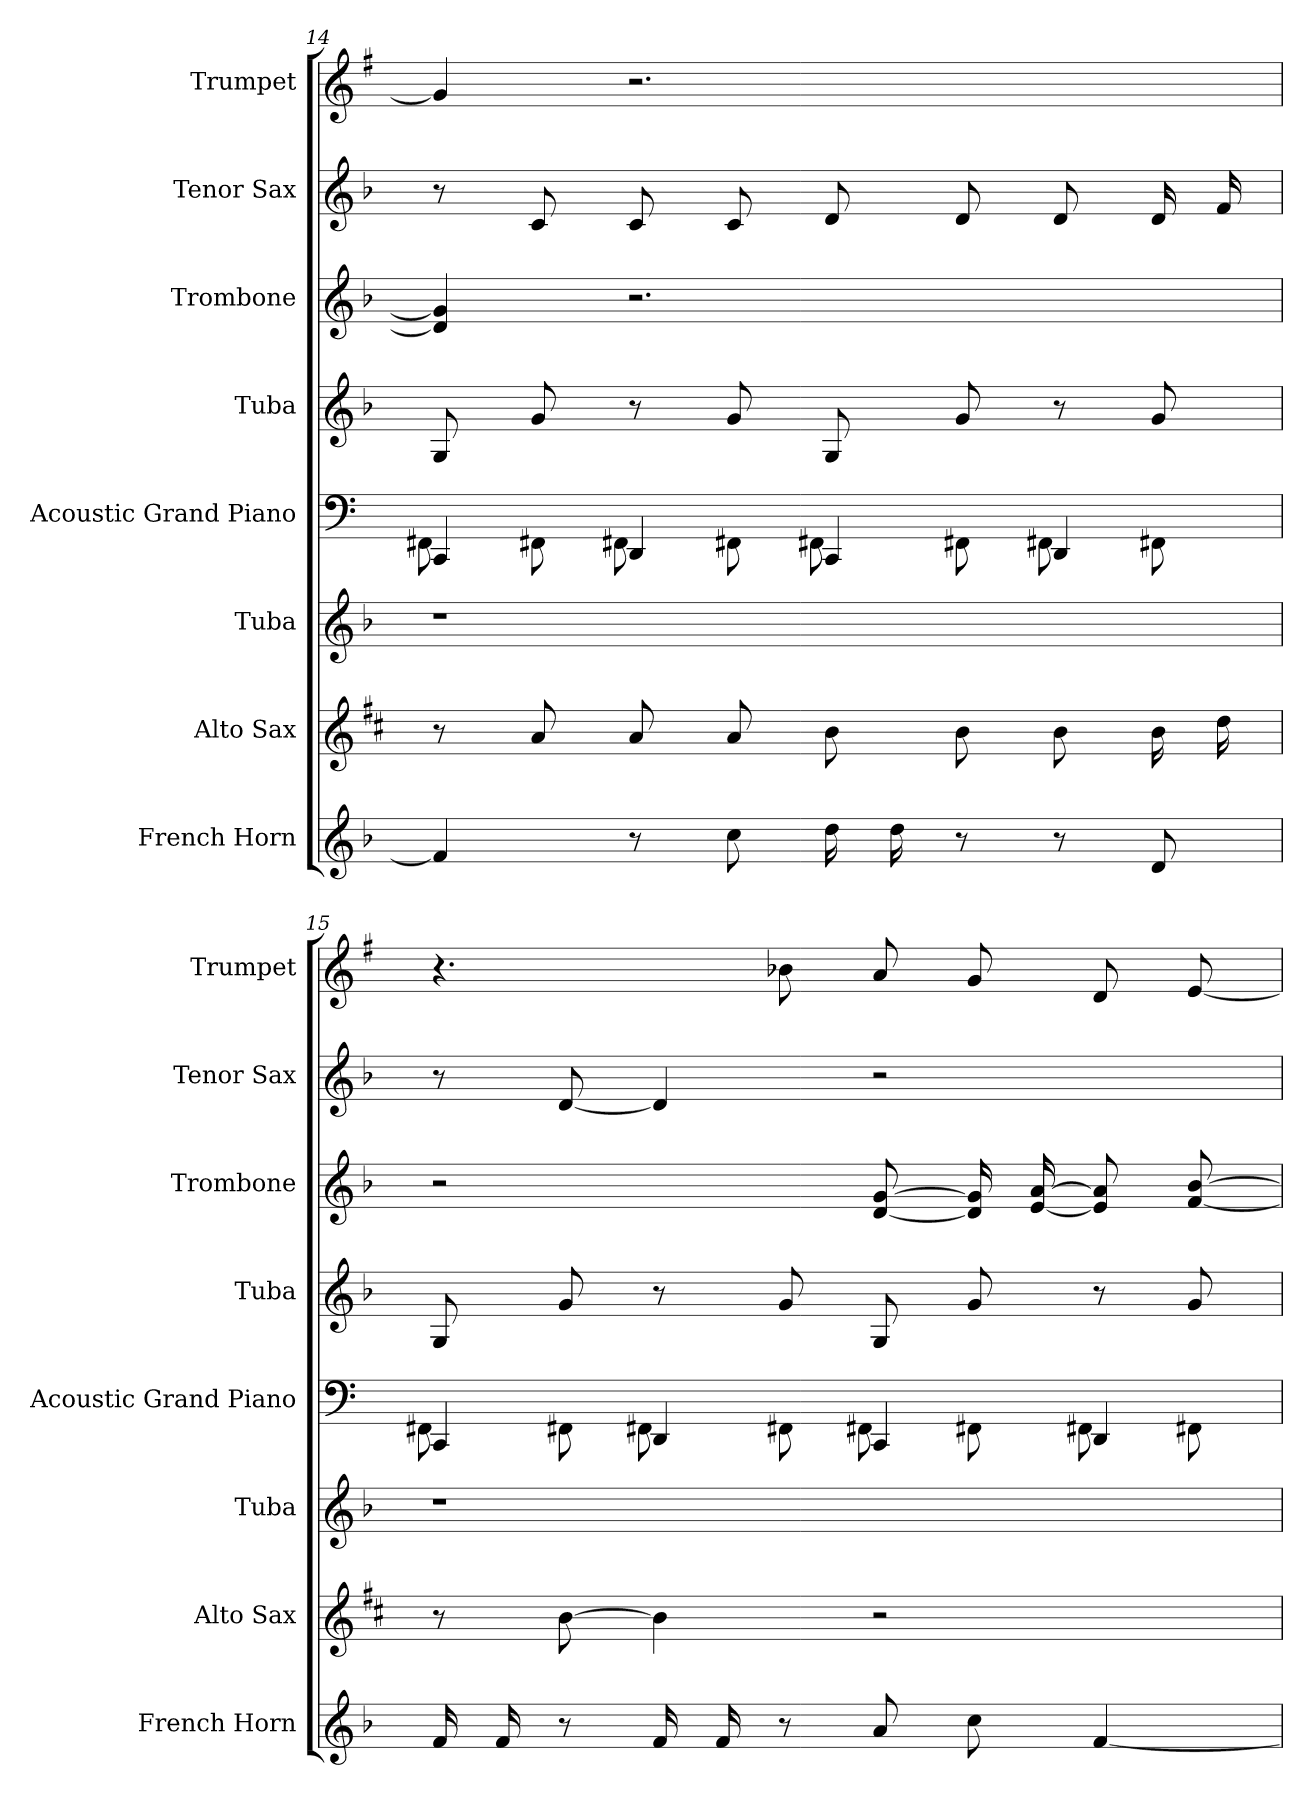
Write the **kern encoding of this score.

**kern	**kern	**kern	**kern	**kern	**kern	**kern	**kern
*part8	*part7	*part6	*part5	*part4	*part3	*part2	*part1
*staff8	*staff7	*staff6	*staff5	*staff4	*staff3	*staff2	*staff1
*I"French Horn	*I"Alto Sax	*I"Tuba	*I"Acoustic Grand Piano	*I"Tuba	*I"Trombone	*I"Tenor Sax	*I"Trumpet
*I'French Horn	*I'Alto Sax	*I'Tuba	*I'Acoustic Grand Piano	*I'Tuba	*I'Trombone	*I'Tenor Sax	*I'Trumpet
*clefG2	*clefG2	*clefG2	*clefF4	*clefG2	*clefG2	*clefG2	*clefG2
*ITrd8c14	*ITrd5c9	*ITrd15c26	*	*ITrd15c26	*ITrd8c14	*ITrd8c14	*ITrd1c2
*k[b-]	*k[b-]	*k[b-]	*	*k[b-]	*k[b-]	*k[b-]	*k[b-]
=14	=14	=14	=14	=14	=14	=14	=14
*	*	*	*^	*	*	*	*
4F]	8r	1r	4CC	8FF#X	8GGG	4D] 4G]	8r	4f]
.	8c	.	.	8FF#X	8GG	.	8C	.
8r	8c	.	4DD	8FF#X	8r	2.r	8C	2.r
8c	8c	.	.	8FF#X	8GG	.	8C	.
16d	8d	.	4CC	8FF#X	8GGG	.	8D	.
16d	.	.	.	.	.	.	.	.
8r	8d	.	.	8FF#X	8GG	.	8D	.
8r	8d	.	4DD	8FF#X	8r	.	8D	.
8D	16d	.	.	8FF#X	8GG	.	16D	.
.	16f	.	.	.	.	.	16F	.
=15	=15	=15	=15	=15	=15	=15	=15	=15
16F	8r	1r	4CC	8FF#X	8GGG	2r	8r	4.r
16F	.	.	.	.	.	.	.	.
8r	[8d	.	.	8FF#X	8GG	.	[8D	.
16F	4d]	.	4DD	8FF#X	8r	.	4D]	.
16F	.	.	.	.	.	.	.	.
8r	.	.	.	8FF#X	8GG	.	.	8a-X
8A	2r	.	4CC	8FF#X	8GGG	[8D [8G	2r	8g
8c	.	.	.	8FF#X	8GG	16D] 16G]	.	8f
.	.	.	.	.	.	[16E [16A	.	.
[4F	.	.	4DD	8FF#X	8r	8E] 8A]	.	8c
.	.	.	.	8FF#X	8GG	[8F [8B-	.	[8d
*	*	*	*v	*v	*	*	*	*
=	=	=	=	=	=	=	=
*-	*-	*-	*-	*-	*-	*-	*-
